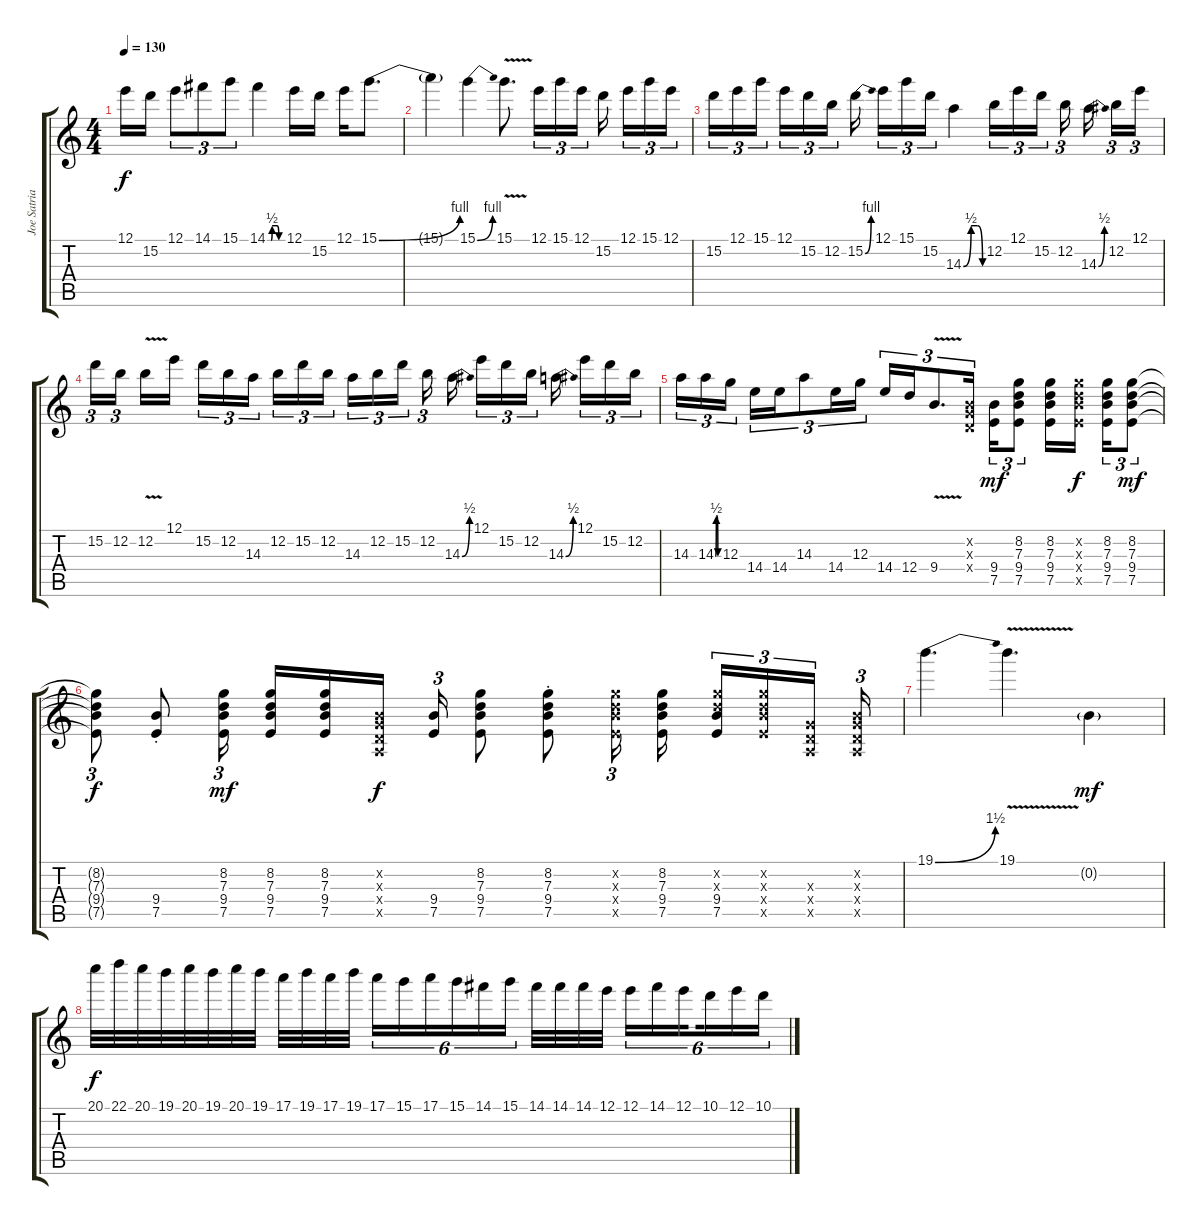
\track ("Joe Satriani" "Joe Satria") {instrument overdrivenguitar}
\staff {score tabs}
\tuning (E4 B3 G3 D3 A2 E2) {hide}
\ts (4 4)
\tempo 130
\clef g2
\ks c
12.1.16{dy f} 15.2.16 12.1.8{tu (3 2)} 14.1.8{tu (3 2)} 15.1.8{tu (3 2)} 14.1{be (custom 0 0 15 0 19 2 30 2 38 2 45 0 60 0)}.4 12.1.16 15.2.16 12.1.16 15.1{be (bend 0 0 60 4)}.8{d} |
15.1{t}.4 15.1{be (bend 0 0 60 4)}.4 15.1{v}.8{d} 12.1.16{tu (3 2)} 15.1.16{tu (3 2)} 12.1.16{tu (3 2) beam splitsecondary} 15.2.16{beam splitsecondary} 12.1.16{tu (3 2)} 15.1.16{tu (3 2)} 12.1.16{tu (3 2)} |
15.2.16{tu (3 2)} 12.1.16{tu (3 2)} 15.1.16{tu (3 2) beam splitsecondary} 12.1.16{tu (3 2)} 15.2.16{tu (3 2)} 12.2.16{tu (3 2)} 15.2{be (bend 0 0 60 4)}.16{beam splitsecondary} 12.1.16{tu (3 2)} 15.1.16{tu (3 2)} 15.2.16{tu (3 2)} 14.3{be (custom 0 0 24 2 30 2 44 2 60 0)}.4 12.2.16{tu (3 2)} 12.1.16{tu (3 2)} 15.2.16{tu (3 2) beam splitsecondary} 12.2.16{tu (3 2) beam splitsecondary} 14.3{be (bend 0 0 60 2)}.16{beam splitsecondary} 12.2.16{tu (3 2)} 12.1.16{tu (3 2)} |
15.2.16{tu (3 2)} 12.2.16{tu (3 2) beam splitsecondary} 12.2{v}.16 12.1.16{beam splitsecondary} 15.2.16{tu (3 2)} 12.2.16{tu (3 2)} 14.3.16{tu (3 2) beam splitsecondary} 12.2.16{tu (3 2)} 15.2.16{tu (3 2)} 12.2.16{tu (3 2) beam splitsecondary} 14.3.16{tu (3 2)} 12.2.16{tu (3 2)} 15.2.16{tu (3 2) beam splitsecondary} 12.2.16{tu (3 2) beam splitsecondary} 14.3{be (bend 0 0 60 2)}.16{beam splitsecondary} 12.1.16{tu (3 2)} 15.2.16{tu (3 2)} 12.2.16{tu (3 2) beam splitsecondary} 14.3{be (bend 0 0 60 2)}.16{beam splitsecondary} 12.1.16{tu (3 2)} 15.2.16{tu (3 2)} 12.2.16{tu (3 2)} |
14.3.16{tu (3 2)} 14.3{be (custom 0 0 15 2 30 2 45 0 60 0)}.16{tu (3 2)} 12.3.16{tu (3 2) beam splitsecondary} 14.4.16{tu (3 2)} 14.4.16{tu (3 2)} 14.3.8{tu (3 2)} 14.4.16{tu (3 2)} 12.3.16{tu (3 2) beam splitsecondary} 14.4.16{tu (3 2)} 12.4.16{tu (3 2)} 9.4{v}.8{d tu (3 2)} (0.2{x} 0.3{x} 0.4{x}).16{tu (3 2)} (9.4 7.5).16{tu (3 2) dy mf} (8.2 7.3 9.4 7.5).8{tu (3 2)} (8.2 7.3 9.4 7.5).16 (8.2{x} 7.3{x} 9.4{x} 7.5{x}).16{dy f beam splitsecondary} (8.2 7.3 9.4 7.5).16{tu (3 2)} (8.2 7.3 9.4 7.5).8{tu (3 2) dy mf} |
(8.2{t} 7.3{t} 9.4{t} 7.5{t}).8{tu (3 2) dy f} (9.4{st} 7.5{st}).8 (8.2 7.3 9.4 7.5).16{tu (3 2) dy mf} (8.2 7.3 9.4 7.5).16 (8.2 7.3 9.4 7.5).16 (0.2{x} 0.3{x} 0.4{x} 0.5{x}).16{dy f beam splitsecondary} (9.4 7.5).16{tu (3 2)} (8.2 7.3 9.4 7.5).8 (8.2{st} 7.3{st} 9.4{st} 7.5{st}).8 (8.2{x} 7.3{x} 9.4{x} 7.5{x}).16{tu (3 2)} (8.2 7.3 9.4 7.5).16{beam splitsecondary} (8.2{x} 7.3{x} 9.4 7.5).16{tu (3 2)} (8.2{x} 7.3{x} 9.4{x} 7.5{x}).16{tu (3 2)} (0.3{x} 0.4{x} 0.5{x}).16{tu (3 2) beam splitsecondary} (0.2{x} 0.3{x} 0.4{x} 0.5{x}).16{tu (3 2)} |
19.1{be (bend 0 0 60 6)}.4{d} 19.1{v}.4{d} 0.2{g}.4{dy mf} |
20.1.32{dy f} 22.1.32 20.1.32 19.1.32 20.1.32 19.1.32 20.1.32 19.1.32 17.1.32 19.1.32 17.1.32 19.1.32{beam splitsecondary} 17.1.16{tu (6 4)} 15.1.16{tu (6 4)} 17.1.16{tu (6 4)} 15.1.16{tu (6 4)} 14.1.16{tu (6 4)} 15.1.16{tu (6 4) beam splitsecondary} 14.1.32 14.1.32 14.1.32 12.1.32 12.1.16{tu (6 4)} 14.1.16{tu (6 4)} 12.1.16{tu (6 4) beam splitsecondary} 10.1.16{tu (6 4)} 12.1.16{tu (6 4)} 10.1.16{tu (6 4)}
